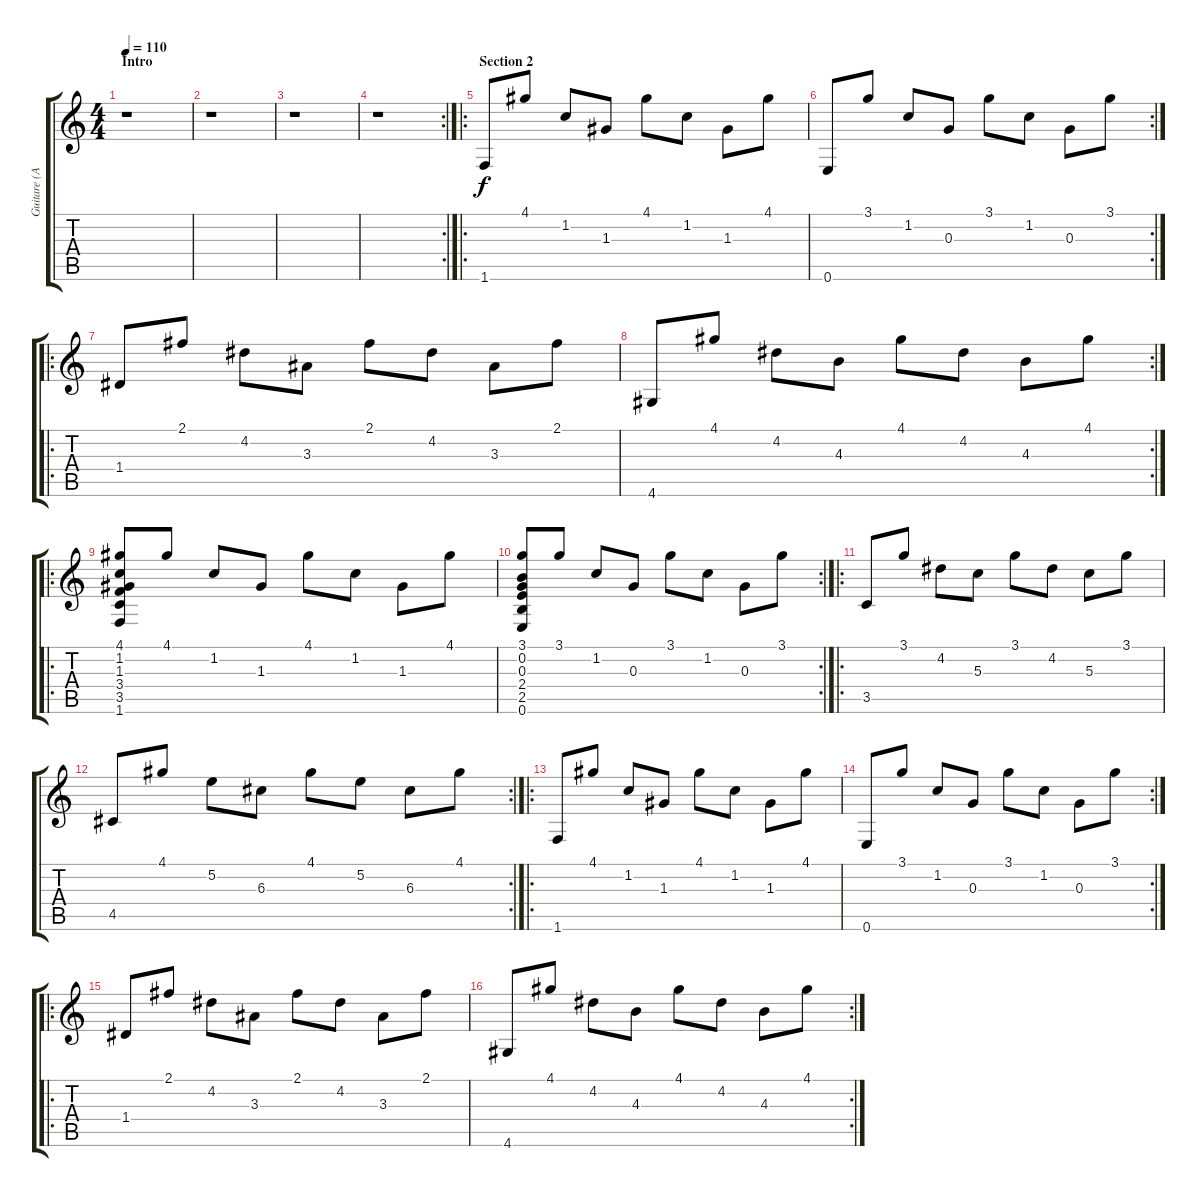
\track ("Guitare (Arpeges)" "Guitare (A") {instrument distortionguitar}
\staff {score tabs}
\tuning (E4 B3 G3 D3 A2 E2) {hide}
\ts (4 4)
\section ("" "Intro")
\tempo 110
\clef g2
\ks c
r.1{dy f instrument distortionguitar} |
r.1 |
r.1 |
\rc 2
r.1 |
\ro
\section ("" "Section 2")
1.6.8 4.1.8 1.2.8 1.3.8 4.1.8 1.2.8 1.3.8 4.1.8 |
\rc 2
0.6.8 3.1.8 1.2.8 0.3.8 3.1.8 1.2.8 0.3.8 3.1.8 |
\ro
1.4.8 2.1.8 4.2.8 3.3.8 2.1.8 4.2.8 3.3.8 2.1.8 |
\rc 2
4.6.8 4.1.8 4.2.8 4.3.8 4.1.8 4.2.8 4.3.8 4.1.8 |
\ro
(4.1 1.2 1.3 3.4 3.5 1.6).8 4.1.8 1.2.8 1.3.8 4.1.8 1.2.8 1.3.8 4.1.8 |
\rc 2
(3.1 0.2 0.3 2.4 2.5 0.6).8 3.1.8 1.2.8 0.3.8 3.1.8 1.2.8 0.3.8 3.1.8 |
\ro
3.5.8 3.1.8 4.2.8 5.3.8 3.1.8 4.2.8 5.3.8 3.1.8 |
\rc 2
4.5.8 4.1.8 5.2.8 6.3.8 4.1.8 5.2.8 6.3.8 4.1.8 |
\ro
1.6.8{instrument distortionguitar} 4.1.8 1.2.8 1.3.8 4.1.8 1.2.8 1.3.8 4.1.8 |
\rc 2
0.6.8 3.1.8 1.2.8 0.3.8 3.1.8 1.2.8 0.3.8 3.1.8 |
\ro
1.4.8 2.1.8 4.2.8 3.3.8 2.1.8 4.2.8 3.3.8 2.1.8 |
\rc 2
4.6.8 4.1.8 4.2.8 4.3.8 4.1.8 4.2.8 4.3.8 4.1.8
